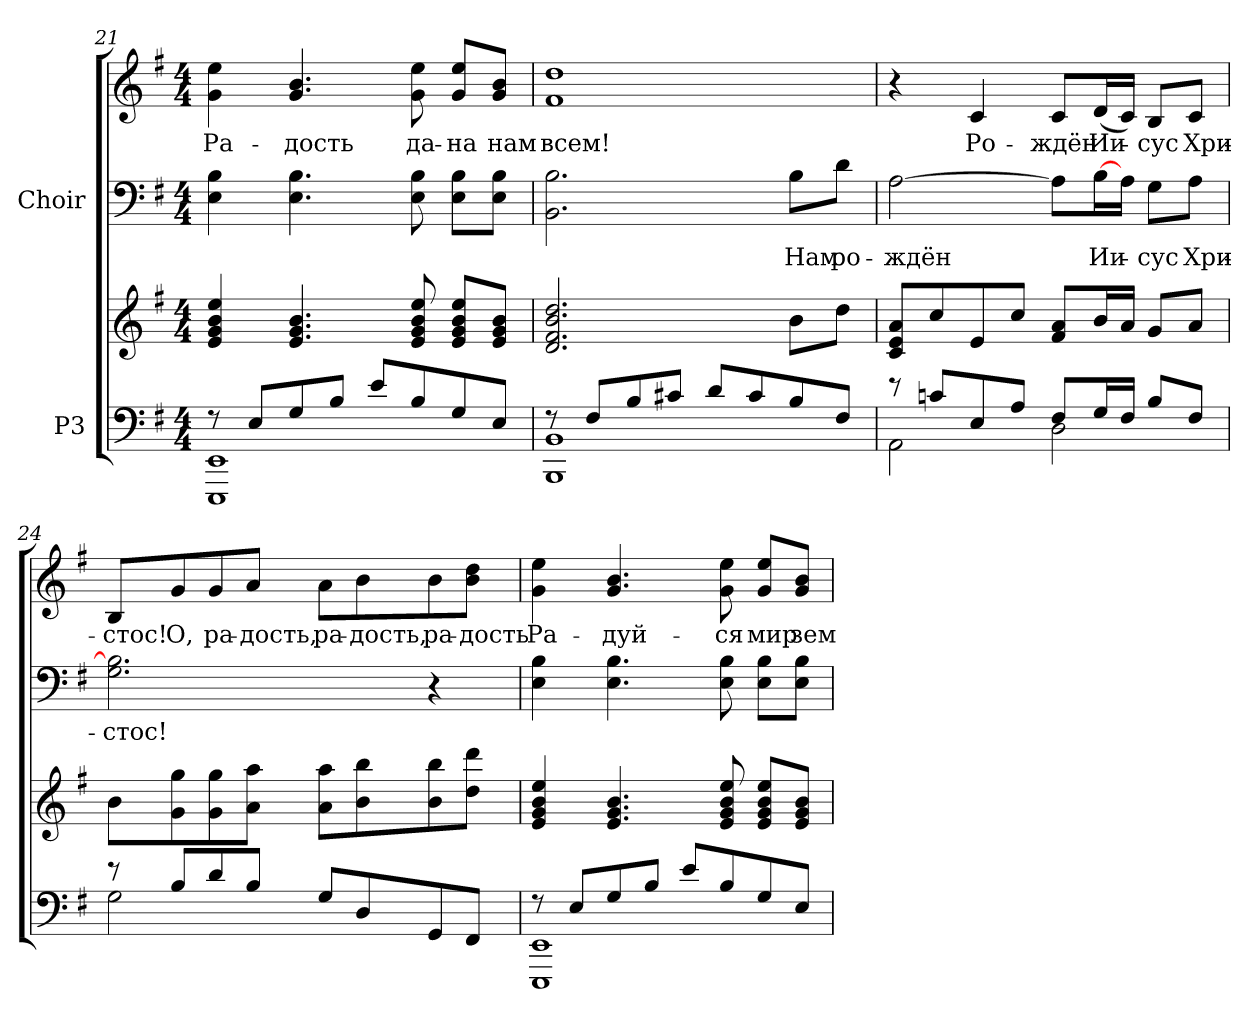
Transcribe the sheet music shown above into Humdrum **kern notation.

**kern	**kern	**kern	**text	**kern	**text
*part2	*part2	*part1	*part1	*part1	*part1
*staff4	*staff3	*staff2	*staff2	*staff1	*staff1
*I"P3	*	*I"Choir	*	*	*
*clefF4	*clefG2	*clefF4	*	*clefG2	*
*k[f#]	*k[f#]	*k[f#]	*	*k[f#]	*
*G:	*G:	*G:	*	*G:	*
*M4/4	*M4/4	*M4/4	*	*M4/4	*
=21	=21	=21	=21	=21	=21
*^	*	*	*	*	*
!	!	!	!	!	!	!LO:LY:b:color=#000000
8r	1EEEi 1EEi	4ei/ 4gi 4bi 4eei	4Ei\ 4Bi	.	4gi\ 4eei	Ра-
8Ei/L	.	.	.	.	.	.
!	!	!	!	!	!	!LO:LY:b:color=#000000
8Gi/	.	4.ei/ 4.gi 4.bi	4.Ei\ 4.Bi	.	4.gi/ 4.bi	-дость
8Bi/J	.	.	.	.	.	.
8ei/L	.	.	.	.	.	.
!	!	!	!	!	!	!LO:LY:b:color=#000000
8Bi/	.	8ei/ 8gi 8bi 8eei	8Ei\ 8Bi	.	8gi\ 8eei	да-
!	!	!	!	!	!	!LO:LY:b:color=#000000
8Gi/	.	8ei/ 8gi 8bi 8eeiL	8Ei\ 8BiL	.	8gi/ 8eeiL	-на
!	!	!	!	!	!	!LO:LY:b:color=#000000
8Ei/J	.	8ei/ 8gi 8biJ	8Ei\ 8BiJ	.	8gi/ 8biJ	нам
=22	=22	=22	=22	=22	=22	=22
!	!	!	!	!	!	!LO:LY:b:color=#000000
8r	1BBBi 1BBi	2.di/ 2.f#i 2.bi 2.ddi	2.BBi\ 2.Bi	.	1f#i 1ddi	всем!
8F#i/L	.	.	.	.	.	.
8Bi/	.	.	.	.	.	.
8c#Xi/J	.	.	.	.	.	.
8di/L	.	.	.	.	.	.
8c#i/	.	.	.	.	.	.
!	!	!	!	!LO:LY:a:color=#000000	!	!
8Bi/	.	8bi\L	8Bi\L	Нам	.	.
!	!	!	!	!LO:LY:a:color=#000000	!	!
8F#i/J	.	8ddi\J	8di\J	ро-	.	.
!!LO:LB:g=z
=23	=23	=23	=23	=23	=23	=23
!	!	!	!	!LO:LY:a:color=#000000	!	!
8r	2AAi\	8ci/ 8ei 8aiL	[>2Ai\	-ждён	4r	.
8cni/L	.	8cci/	.	.	.	.
!	!	!	!	!	!	!LO:LY:b:color=#000000
8Ei/	.	8ei/	.	.	4ci/	Ро-
8Ai/J	.	8cci/J	.	.	.	.
!	!	!	!	!	!	!LO:LY:b:color=#000000
8F#i/L	2Di\	8f#i/ 8aiL	8Ai\L]	.	8ci/L	-ждён
!	!	!	!	!LO:LY:a:color=#000000	!	!
!	!	!	!	!	!	!LO:LY:b:color=#000000
16Gi/L	.	16bi/L	[>16Bi\L	Ии-	(16di/L	Ии-
16F#i/JJ	.	16ai/JJ	16Ai\JJ	.	16ci/JJ)	.
!	!	!	!	!LO:LY:a:color=#000000	!	!
!	!	!	!	!	!	!LO:LY:b:color=#000000
8Bi/L	.	8gi/L	8Gi\L	-сус	8Bi/L	-сус
!	!	!	!	!LO:LY:a:color=#000000	!	!
!	!	!	!	!	!	!LO:LY:b:color=#000000
8F#i/J	.	8ai/J	8Ai\J	Хри-	8ci/J	Хри-
=24	=24	=24	=24	=24	=24	=24
!	!	!	!	!LO:LY:a:color=#000000	!	!
!	!	!	!	!	!	!LO:LY:b:color=#000000
8r	2Gi\	8bi\L	2.Gi\ 2.Bi]	-стос!	8Bi/L	-стос!
!	!	!	!	!	!	!LO:LY:b:color=#000000
8Bi/L	.	8gi\ 8ggi	.	.	8gi/	О,
!	!	!	!	!	!	!LO:LY:b:color=#000000
8di/	.	8gi\ 8ggi	.	.	8gi/	ра-
!	!	!	!	!	!	!LO:LY:b:color=#000000
8Bi/J	.	8ai\ 8aaiJ	.	.	8ai/J	-дость,
!	!	!	!	!	!	!LO:LY:b:color=#000000
8Gi/L	2ryy	8ai\ 8aaiL	.	.	8ai\L	ра-
!	!	!	!	!	!	!LO:LY:b:color=#000000
8Di/	.	8bi\ 8bbi	.	.	8bi\	-дость,
!	!	!	!	!	!	!LO:LY:b:color=#000000
8GGi/	.	8bi\ 8bbi	4r	.	8bi\	ра-
!	!	!	!	!	!	!LO:LY:b:color=#000000
8FF#i/J	.	8ddi\ 8dddiJ	.	.	8bi\ 8ddiJ	-дость
=25	=25	=25	=25	=25	=25	=25
!	!	!	!	!	!	!LO:LY:b:color=#000000
8r	1EEEi 1EEi	4ei/ 4gi 4bi 4eei	4Ei\ 4Bi	.	4gi\ 4eei	Ра-
8Ei/L	.	.	.	.	.	.
!	!	!	!	!	!	!LO:LY:b:color=#000000
8Gi/	.	4.ei/ 4.gi 4.bi	4.Ei\ 4.Bi	.	4.gi/ 4.bi	-дуй-
8Bi/J	.	.	.	.	.	.
8ei/L	.	.	.	.	.	.
!	!	!	!	!	!	!LO:LY:b:color=#000000
8Bi/	.	8ei/ 8gi 8bi 8eei	8Ei\ 8Bi	.	8gi\ 8eei	-ся
!	!	!	!	!	!	!LO:LY:b:color=#000000
8Gi/	.	8ei/ 8gi 8bi 8eeiL	8Ei\ 8BiL	.	8gi/ 8eeiL	мир
!	!	!	!	!	!	!LO:LY:b:color=#000000
8Ei/J	.	8ei/ 8gi 8biJ	8Ei\ 8BiJ	.	8gi/ 8biJ	зем-
*v	*v	*	*	*	*	*
=	=	=	=	=	=
*-	*-	*-	*-	*-	*-
